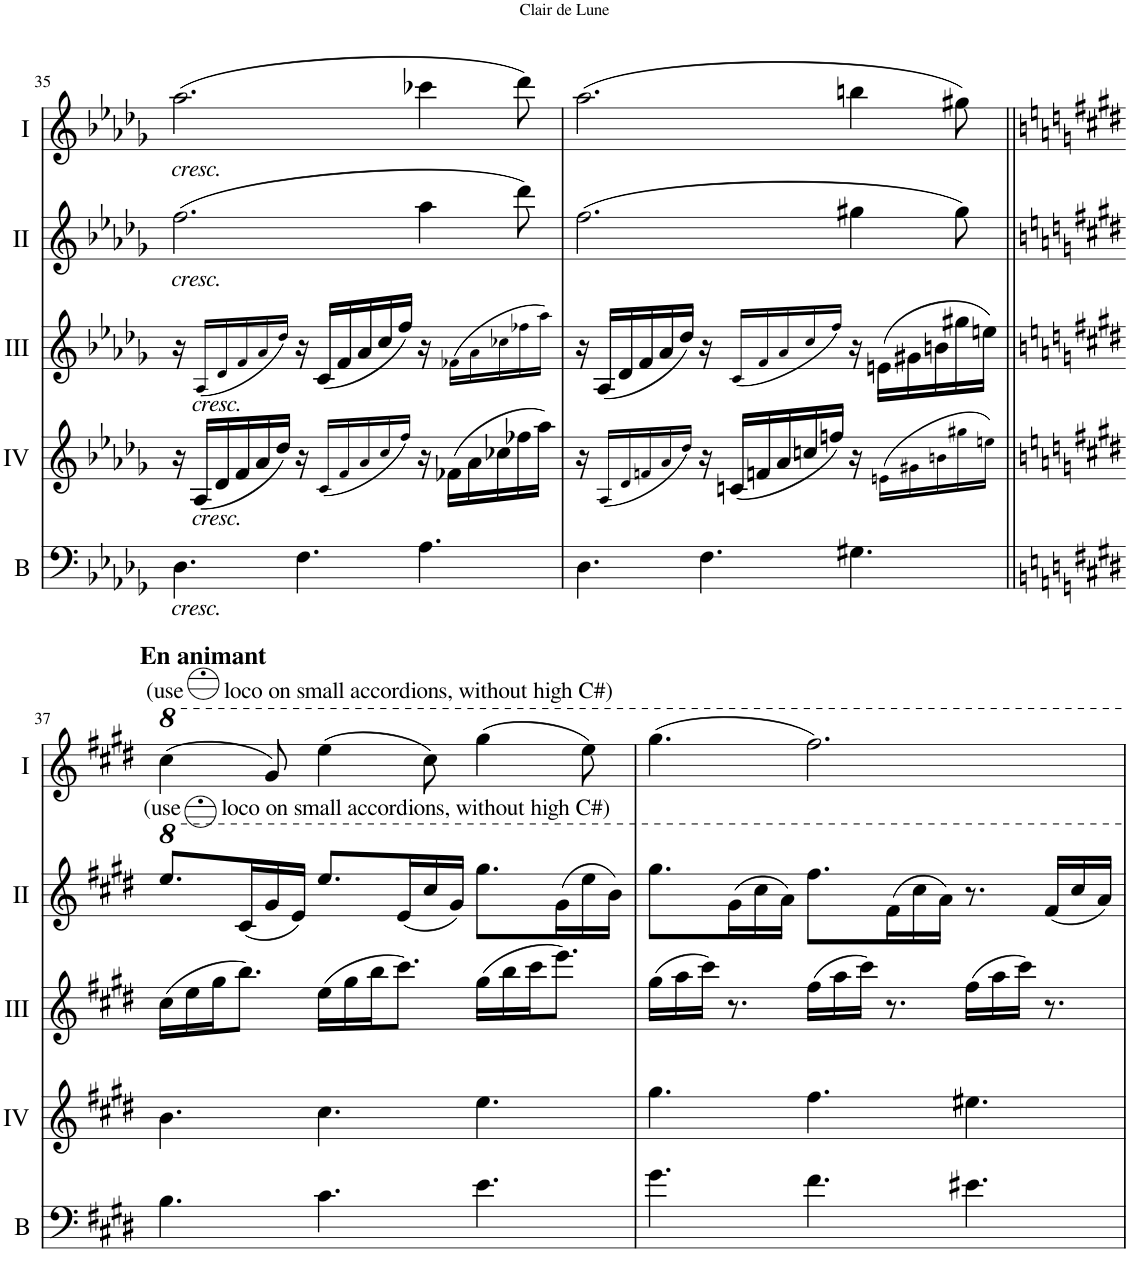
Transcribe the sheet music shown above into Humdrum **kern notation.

**kern	**kern	**kern	**kern	**kern
*part5	*part4	*part3	*part2	*part1
*staff5	*staff4	*staff3	*staff2	*staff1
*I"Bass	*I"Acc. 4	*I"Acc. 3	*I"Acc. 2	*I"Acc. 1
*I'B	*	*	*	*
!!LO:PB:g=z
*clefF4	*clefG2	*clefG2	*clefG2	*clefG2
*Trd7c12	*Trd7c12	*Trd7c12	*	*
*k[b-e-a-d-g-]	*k[b-e-a-d-g-]	*k[b-e-a-d-g-]	*k[b-e-a-d-g-]	*k[b-e-a-d-g-]
*M9/8	*M9/8	*M9/8	*M9/8	*M9/8
=35	=35	=35	=35	=35
!	!	!	!	!LO:TX:b:i:t=cresc.
!	!	!	!LO:TX:b:i:t=cresc.	!
!LO:TX:b:i:t=cresc.	!	!	!	!
4.D-\	16r	16r	(2.ff\	(2.aa-\
!	!	!LO:TX:b:i:t=cresc.	!	!
!	!LO:TX:b:i:t=cresc.	!	!	!
.	(16A-/LL	(16A-/LL	.	.
.	16d-/	16d-/	.	.
.	16f/	16f/	.	.
.	16a-/	16a-/	.	.
.	16dd-/JJ)	16dd-/JJ)	.	.
4.F\	16r	16r	.	.
.	(16c/LL	(16c/LL	.	.
.	16f/	16f/	.	.
.	16a-/	16a-/	.	.
.	16cc/	16cc/	.	.
.	16ff/JJ)	16ff/JJ)	.	.
4.A-\	16r	16r	4aa-\	4ccc-X\
.	(16f-X\LL	(16f-X\LL	.	.
.	16a-\	16a-\	.	.
.	16cc-X\	16cc-X\	.	.
.	16ff-X\	16ff-X\	8ddd-\)	8ddd-\)
.	16aa-\JJ)	16aa-\JJ)	.	.
=36	=36	=36	=36	=36
4.D-\	16r	16r	(2.ff\	(2.aa-\
.	(16A-/LL	(16A-/LL	.	.
.	16d-/	16d-/	.	.
.	16fn/	16f/	.	.
.	16a-/	16a-/	.	.
.	16dd-/JJ)	16dd-/JJ)	.	.
4.F\	16r	16r	.	.
.	(16cn/LL	(16c/LL	.	.
.	16fn/	16f/	.	.
.	16a-/	16a-/	.	.
.	16ccn/	16cc/	.	.
.	16ffn/JJ)	16ff/JJ)	.	.
4.G#X\	16r	16r	4gg#X\	4bbn\
.	(16en\LL	(16en\LL	.	.
.	16g#X\	16g#X\	.	.
.	16bn\	16bn\	.	.
.	16gg#X\	16gg#X\	8gg#\)	8gg#X\)
.	16een\JJ)	16een\JJ)	.	.
!!LO:LB:g=z
=37||	=37||	=37||	=37||	=37||
*k[f#c#g#d#]	*k[f#c#g#d#]	*k[f#c#g#d#]	*k[f#c#g#d#]	*k[f#c#g#d#]
!	!	!	!	!LO:TX:a:t=(use       loco on small accordions, without high C#)
!	!	!	!	!LO:TX:a:B:t=En animant
!	!	!	!LO:TX:a:t=(use       loco on small accordions, without high C#)	!
4.B\	4.b\	(16cc#\LL	8.eee/L	(4ccc#\
.	.	16ee\	.	.
.	.	16gg#\J	.	.
.	.	8.bb\J)	(16cc#/L	.
.	.	.	16gg#/	8gg#/)
.	.	.	16ee/JJ)	.
4.c#\	4.cc#\	(16ee\LL	8.eee/L	(4eee\
.	.	16gg#\	.	.
.	.	16bb\J	.	.
.	.	8.ccc#\J)	(16ee/L	.
.	.	.	16ccc#/	8ccc#\)
.	.	.	16gg#/JJ)	.
4.e\	4.ee\	(16gg#\LL	8.ggg#\L	(4ggg#\
.	.	16bb\	.	.
.	.	16ccc#\J	.	.
.	.	8.eee\J)	(16gg#\L	.
.	.	.	16eee\	8eee\)
.	.	.	16bb\JJ)	.
=38	=38	=38	=38	=38
4.g#\	4.gg#\	(16gg#\LL	8.ggg#\L	(4.ggg#\
.	.	16aa\	.	.
.	.	16ccc#\JJ)	.	.
.	.	8.r	(16gg#\L	.
.	.	.	16ccc#\	.
.	.	.	16aa\JJ)	.
4.f#\	4.ff#\	(16ff#\LL	8.fff#\L	2.fff#\)
.	.	16aa\	.	.
.	.	16ccc#\JJ)	.	.
.	.	8.r	(16ff#\L	.
.	.	.	16ccc#\	.
.	.	.	16aa\JJ)	.
4.e#X\	4.ee#X\	(16ff#\LL	8.r	.
.	.	16aa\	.	.
.	.	16ccc#\JJ)	.	.
.	.	8.r	(16ff#/LL	.
.	.	.	16ccc#/	.
.	.	.	16aa/JJ)	.
=	=	=	=	=
*-	*-	*-	*-	*-
